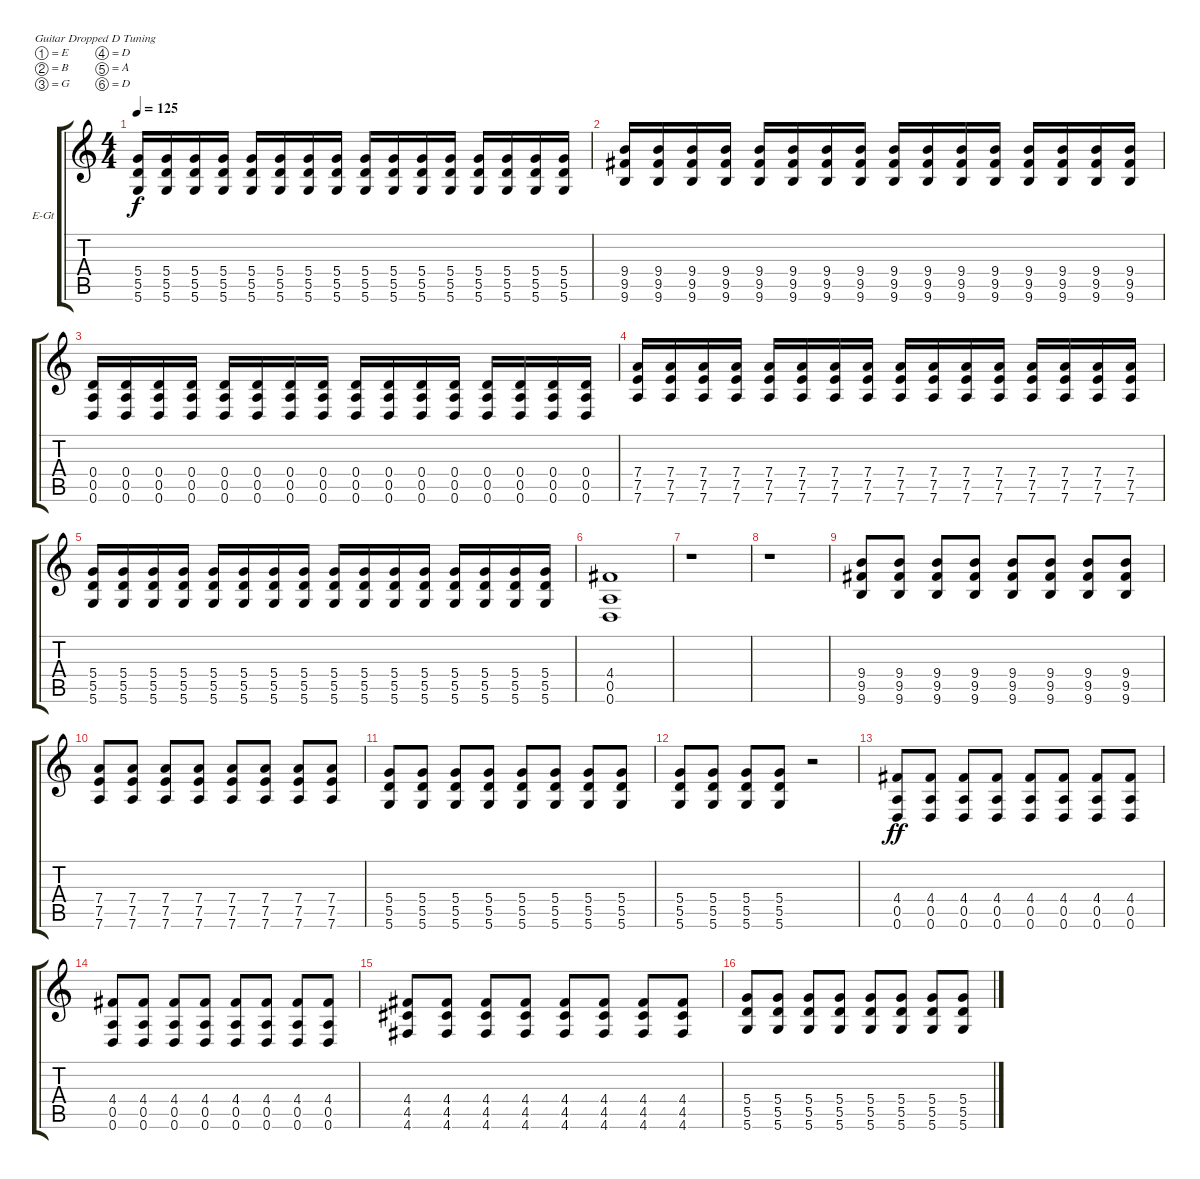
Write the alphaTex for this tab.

\bracketExtendMode groupsimilarinstruments
\firstSystemTrackNameOrientation horizontal
\otherSystemsTrackNameOrientation horizontal
\track ("Alex Gaskarth" "E-Gt") {instrument distortionguitar}
\staff {score tabs}
\tuning (E4 B3 G3 D3 A2 D2)
\ts (4 4)
\tempo 125
\clef g2
\ks c
(5.4 5.5 5.6).16{dy f} (5.4 5.5 5.6).16 (5.4 5.5 5.6).16 (5.4 5.5 5.6).16 (5.4 5.5 5.6).16 (5.4 5.5 5.6).16 (5.4 5.5 5.6).16 (5.4 5.5 5.6).16 (5.4 5.5 5.6).16 (5.4 5.5 5.6).16 (5.4 5.5 5.6).16 (5.4 5.5 5.6).16 (5.4 5.5 5.6).16 (5.4 5.5 5.6).16 (5.4 5.5 5.6).16 (5.4 5.5 5.6).16 |
(9.4 9.5 9.6).16 (9.4 9.5 9.6).16 (9.4 9.5 9.6).16 (9.4 9.5 9.6).16 (9.4 9.5 9.6).16 (9.4 9.5 9.6).16 (9.4 9.5 9.6).16 (9.4 9.5 9.6).16 (9.4 9.5 9.6).16 (9.4 9.5 9.6).16 (9.4 9.5 9.6).16 (9.4 9.5 9.6).16 (9.4 9.5 9.6).16 (9.4 9.5 9.6).16 (9.4 9.5 9.6).16 (9.4 9.5 9.6).16 |
(0.4 0.5 0.6).16 (0.4 0.5 0.6).16 (0.4 0.5 0.6).16 (0.4 0.5 0.6).16 (0.4 0.5 0.6).16 (0.4 0.5 0.6).16 (0.4 0.5 0.6).16 (0.4 0.5 0.6).16 (0.4 0.5 0.6).16 (0.4 0.5 0.6).16 (0.4 0.5 0.6).16 (0.4 0.5 0.6).16 (0.4 0.5 0.6).16 (0.4 0.5 0.6).16 (0.4 0.5 0.6).16 (0.4 0.5 0.6).16 |
(7.4 7.5 7.6).16 (7.4 7.5 7.6).16 (7.4 7.5 7.6).16 (7.4 7.5 7.6).16 (7.4 7.5 7.6).16 (7.4 7.5 7.6).16 (7.4 7.5 7.6).16 (7.4 7.5 7.6).16 (7.4 7.5 7.6).16 (7.4 7.5 7.6).16 (7.4 7.5 7.6).16 (7.4 7.5 7.6).16 (7.4 7.5 7.6).16 (7.4 7.5 7.6).16 (7.4 7.5 7.6).16 (7.4 7.5 7.6).16 |
(5.4 5.5 5.6).16 (5.4 5.5 5.6).16 (5.4 5.5 5.6).16 (5.4 5.5 5.6).16 (5.4 5.5 5.6).16 (5.4 5.5 5.6).16 (5.4 5.5 5.6).16 (5.4 5.5 5.6).16 (5.4 5.5 5.6).16 (5.4 5.5 5.6).16 (5.4 5.5 5.6).16 (5.4 5.5 5.6).16 (5.4 5.5 5.6).16 (5.4 5.5 5.6).16 (5.4 5.5 5.6).16 (5.4 5.5 5.6).16 |
(4.4 0.5 0.6).1 |
r.1 |
r.1 |
(9.4 9.5 9.6).8 (9.4 9.5 9.6).8 (9.4 9.5 9.6).8 (9.4 9.5 9.6).8 (9.4 9.5 9.6).8 (9.4 9.5 9.6).8 (9.4 9.5 9.6).8 (9.4 9.5 9.6).8 |
(7.4 7.5 7.6).8 (7.4 7.5 7.6).8 (7.4 7.5 7.6).8 (7.4 7.5 7.6).8 (7.4 7.5 7.6).8 (7.4 7.5 7.6).8 (7.4 7.5 7.6).8 (7.4 7.5 7.6).8 |
(5.4 5.5 5.6).8 (5.4 5.5 5.6).8 (5.4 5.5 5.6).8 (5.4 5.5 5.6).8 (5.4 5.5 5.6).8 (5.4 5.5 5.6).8 (5.4 5.5 5.6).8 (5.4 5.5 5.6).8 |
(5.4 5.5 5.6).8 (5.4 5.5 5.6).8 (5.4 5.5 5.6).8 (5.4 5.5 5.6).8 r.2 |
(4.4 0.5 0.6).8{dy ff} (4.4 0.5 0.6).8 (4.4 0.5 0.6).8 (4.4 0.5 0.6).8 (4.4 0.5 0.6).8 (4.4 0.5 0.6).8 (4.4 0.5 0.6).8 (4.4 0.5 0.6).8 |
(4.4 0.5 0.6).8 (4.4 0.5 0.6).8 (4.4 0.5 0.6).8 (4.4 0.5 0.6).8 (4.4 0.5 0.6).8 (4.4 0.5 0.6).8 (4.4 0.5 0.6).8 (4.4 0.5 0.6).8 |
(4.4 4.5 4.6).8 (4.4 4.5 4.6).8 (4.4 4.5 4.6).8 (4.4 4.5 4.6).8 (4.4 4.5 4.6).8 (4.4 4.5 4.6).8 (4.4 4.5 4.6).8 (4.4 4.5 4.6).8 |
(5.4 5.5 5.6).8 (5.4 5.5 5.6).8 (5.4 5.5 5.6).8 (5.4 5.5 5.6).8 (5.4 5.5 5.6).8 (5.4 5.5 5.6).8 (5.4 5.5 5.6).8 (5.4 5.5 5.6).8
